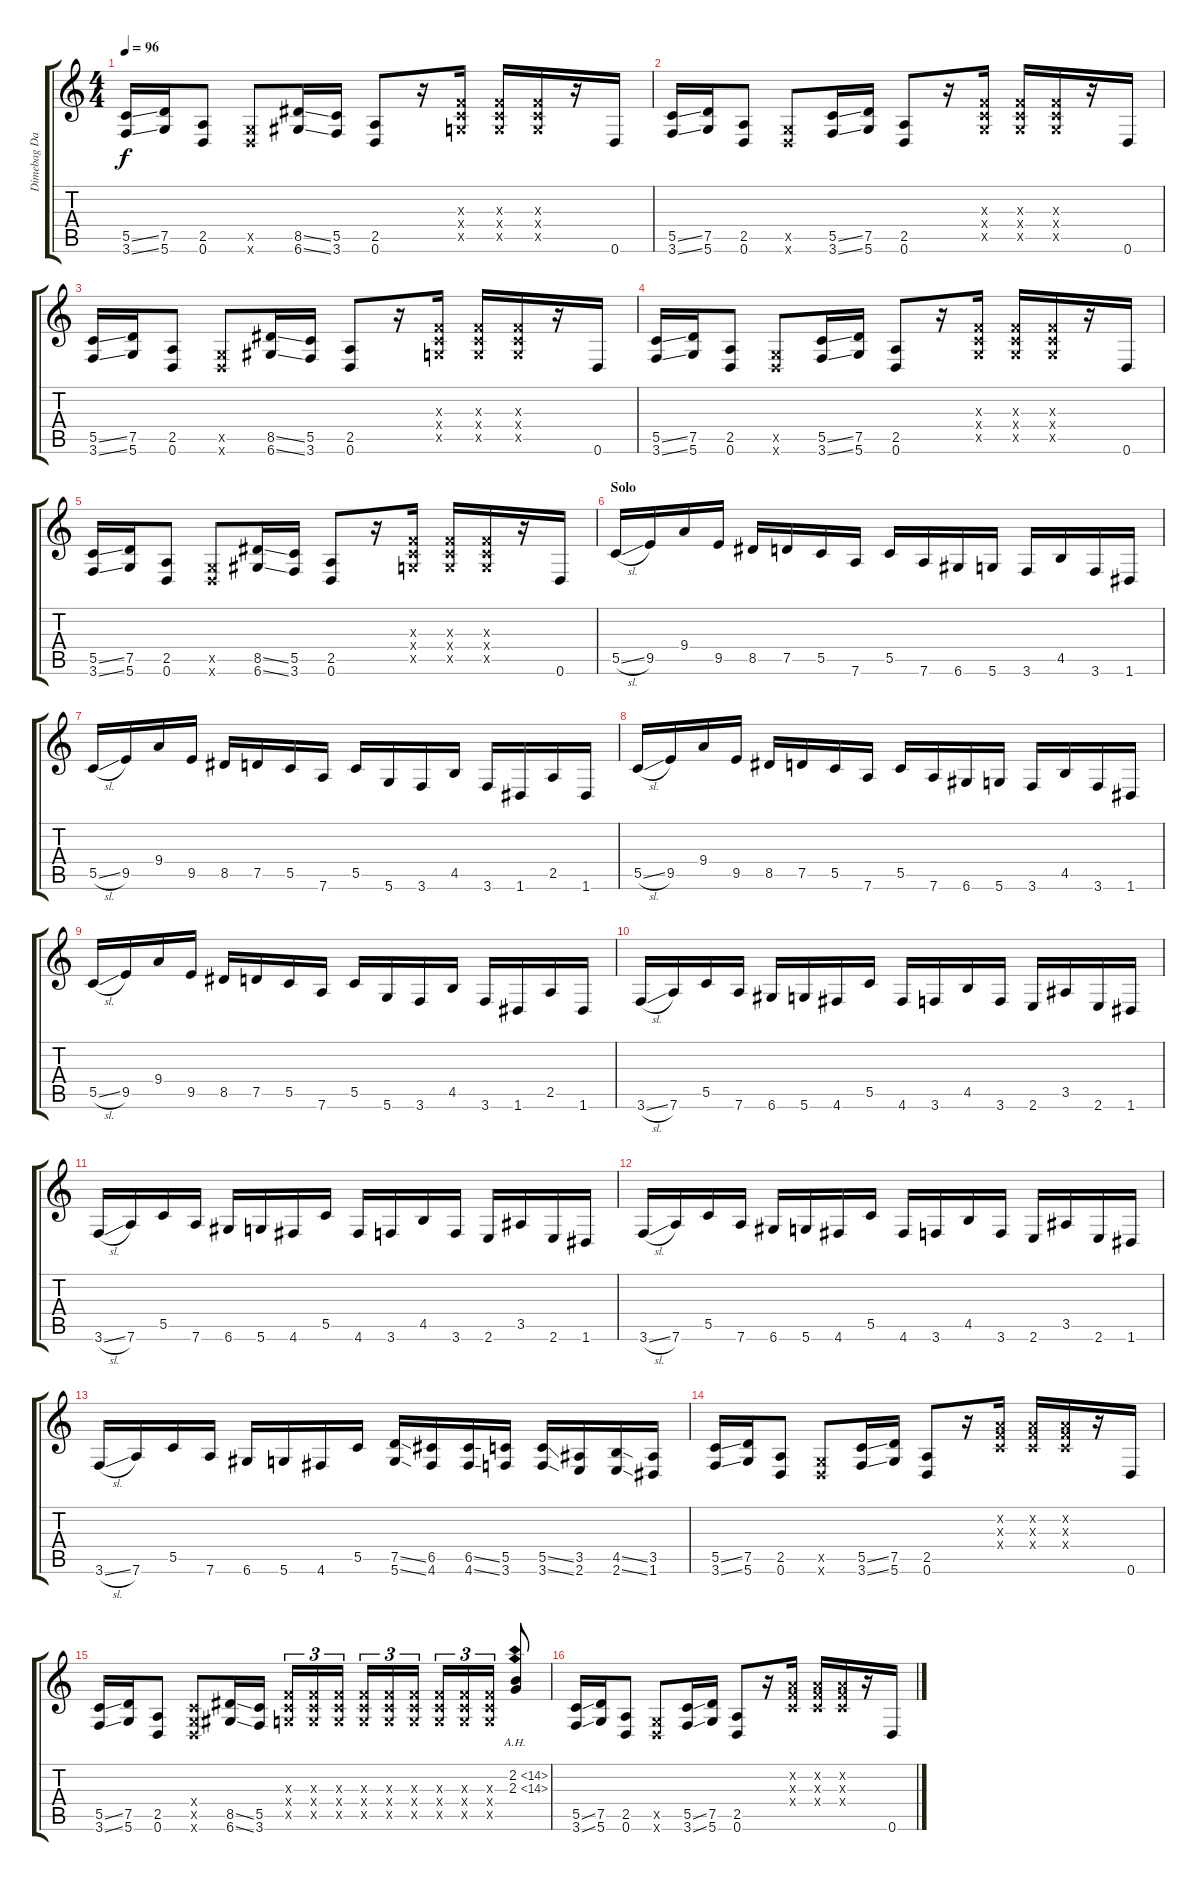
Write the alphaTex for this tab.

\track ("Dimebag Darrell Rhythm Right" "Dimebag Da") {instrument distortionguitar}
\staff {score tabs}
\tuning (D4 A3 F3 C3 G2 D2) {hide}
\ts (4 4)
\tempo 96
\clef g2
\ks c
(5.5{ss} 3.6{ss}).16{dy f} (7.5 5.6).16 (2.5 0.6).8 (0.5{x} 0.6{x}).8 (8.5{ss} 6.6{ss}).16 (5.5 3.6).16 (2.5 0.6).8 r.16 (0.3{x} 0.4{x} 0.5{x}).16 (0.3{x} 0.4{x} 0.5{x}).16 (0.3{x} 0.4{x} 0.5{x}).16 r.16 0.6.16 |
(5.5{ss} 3.6{ss}).16 (7.5 5.6).16 (2.5 0.6).8 (0.5{x} 0.6{x}).8 (5.5{ss} 3.6{ss}).16 (7.5 5.6).16 (2.5 0.6).8 r.16 (0.3{x} 0.4{x} 0.5{x}).16 (0.3{x} 0.4{x} 0.5{x}).16 (0.3{x} 0.4{x} 0.5{x}).16 r.16 0.6.16 |
(5.5{ss} 3.6{ss}).16 (7.5 5.6).16 (2.5 0.6).8 (0.5{x} 0.6{x}).8 (8.5{ss} 6.6{ss}).16 (5.5 3.6).16 (2.5 0.6).8 r.16 (0.3{x} 0.4{x} 0.5{x}).16 (0.3{x} 0.4{x} 0.5{x}).16 (0.3{x} 0.4{x} 0.5{x}).16 r.16 0.6.16 |
(5.5{ss} 3.6{ss}).16 (7.5 5.6).16 (2.5 0.6).8 (0.5{x} 0.6{x}).8 (5.5{ss} 3.6{ss}).16 (7.5 5.6).16 (2.5 0.6).8 r.16 (0.3{x} 0.4{x} 0.5{x}).16 (0.3{x} 0.4{x} 0.5{x}).16 (0.3{x} 0.4{x} 0.5{x}).16 r.16 0.6.16 |
(5.5{ss} 3.6{ss}).16 (7.5 5.6).16 (2.5 0.6).8 (0.5{x} 0.6{x}).8 (8.5{ss} 6.6{ss}).16 (5.5 3.6).16 (2.5 0.6).8 r.16 (0.3{x} 0.4{x} 0.5{x}).16 (0.3{x} 0.4{x} 0.5{x}).16 (0.3{x} 0.4{x} 0.5{x}).16 r.16 0.6.16 |
\section ("" "Solo")
5.5{sl}.16 9.5.16 9.4.16 9.5.16 8.5.16 7.5.16 5.5.16 7.6.16 5.5.16 7.6.16 6.6.16 5.6.16 3.6.16 4.5.16 3.6.16 1.6.16 |
5.5{sl}.16 9.5.16 9.4.16 9.5.16 8.5.16 7.5.16 5.5.16 7.6.16 5.5.16 5.6.16 3.6.16 4.5.16 3.6.16 1.6.16 2.5.16 1.6.16 |
5.5{sl}.16 9.5.16 9.4.16 9.5.16 8.5.16 7.5.16 5.5.16 7.6.16 5.5.16 7.6.16 6.6.16 5.6.16 3.6.16 4.5.16 3.6.16 1.6.16 |
5.5{sl}.16 9.5.16 9.4.16 9.5.16 8.5.16 7.5.16 5.5.16 7.6.16 5.5.16 5.6.16 3.6.16 4.5.16 3.6.16 1.6.16 2.5.16 1.6.16 |
3.6{sl}.16 7.6.16 5.5.16 7.6.16 6.6.16 5.6.16 4.6.16 5.5.16 4.6.16 3.6.16 4.5.16 3.6.16 2.6.16 3.5.16 2.6.16 1.6.16 |
3.6{sl}.16 7.6.16 5.5.16 7.6.16 6.6.16 5.6.16 4.6.16 5.5.16 4.6.16 3.6.16 4.5.16 3.6.16 2.6.16 3.5.16 2.6.16 1.6.16 |
3.6{sl}.16 7.6.16 5.5.16 7.6.16 6.6.16 5.6.16 4.6.16 5.5.16 4.6.16 3.6.16 4.5.16 3.6.16 2.6.16 3.5.16 2.6.16 1.6.16 |
3.6{sl}.16 7.6.16 5.5.16 7.6.16 6.6.16 5.6.16 4.6.16 5.5.16 (7.5{ss} 5.6{ss}).16 (6.5 4.6).16 (6.5{ss} 4.6{ss}).16 (5.5 3.6).16 (5.5{ss} 3.6{ss}).16 (3.5 2.6).16 (4.5{ss} 2.6{ss}).16 (3.5 1.6).16 |
(5.5{ss} 3.6{ss}).16 (7.5 5.6).16 (2.5 0.6).8 (0.5{x} 0.6{x}).8 (5.5{ss} 3.6{ss}).16 (7.5 5.6).16 (2.5 0.6).8 r.16 (0.2{x} 0.3{x} 0.4{x}).16 (0.2{x} 0.3{x} 0.4{x}).16 (0.2{x} 0.3{x} 0.4{x}).16 r.16 0.6.16 |
(5.5{ss} 3.6{ss}).16 (7.5 5.6).16 (2.5 0.6).8 (0.4{x} 0.5{x} 0.6{x}).8 (8.5{ss} 6.6{ss}).16 (5.5 3.6).16 (0.3{x} 0.4{x} 0.5{x}).16{tu (3 2)} (0.3{x} 0.4{x} 0.5{x}).16{tu (3 2)} (0.3{x} 0.4{x} 0.5{x}).16{tu (3 2)} (0.3{x} 0.4{x} 0.5{x}).16{tu (3 2)} (0.3{x} 0.4{x} 0.5{x}).16{tu (3 2)} (0.3{x} 0.4{x} 0.5{x}).16{tu (3 2)} (0.3{x} 0.4{x} 0.5{x}).16{tu (3 2)} (0.3{x} 0.4{x} 0.5{x}).16{tu (3 2)} (0.3{x} 0.4{x} 0.5{x}).16{tu (3 2)} (2.2{ah 12} 2.3{ah 12}).8 |
(5.5{ss} 3.6{ss}).16 (7.5 5.6).16 (2.5 0.6).8 (0.5{x} 0.6{x}).8 (5.5{ss} 3.6{ss}).16 (7.5 5.6).16 (2.5 0.6).8 r.16 (0.2{x} 0.3{x} 0.4{x}).16 (0.2{x} 0.3{x} 0.4{x}).16 (0.2{x} 0.3{x} 0.4{x}).16 r.16 0.6.16
